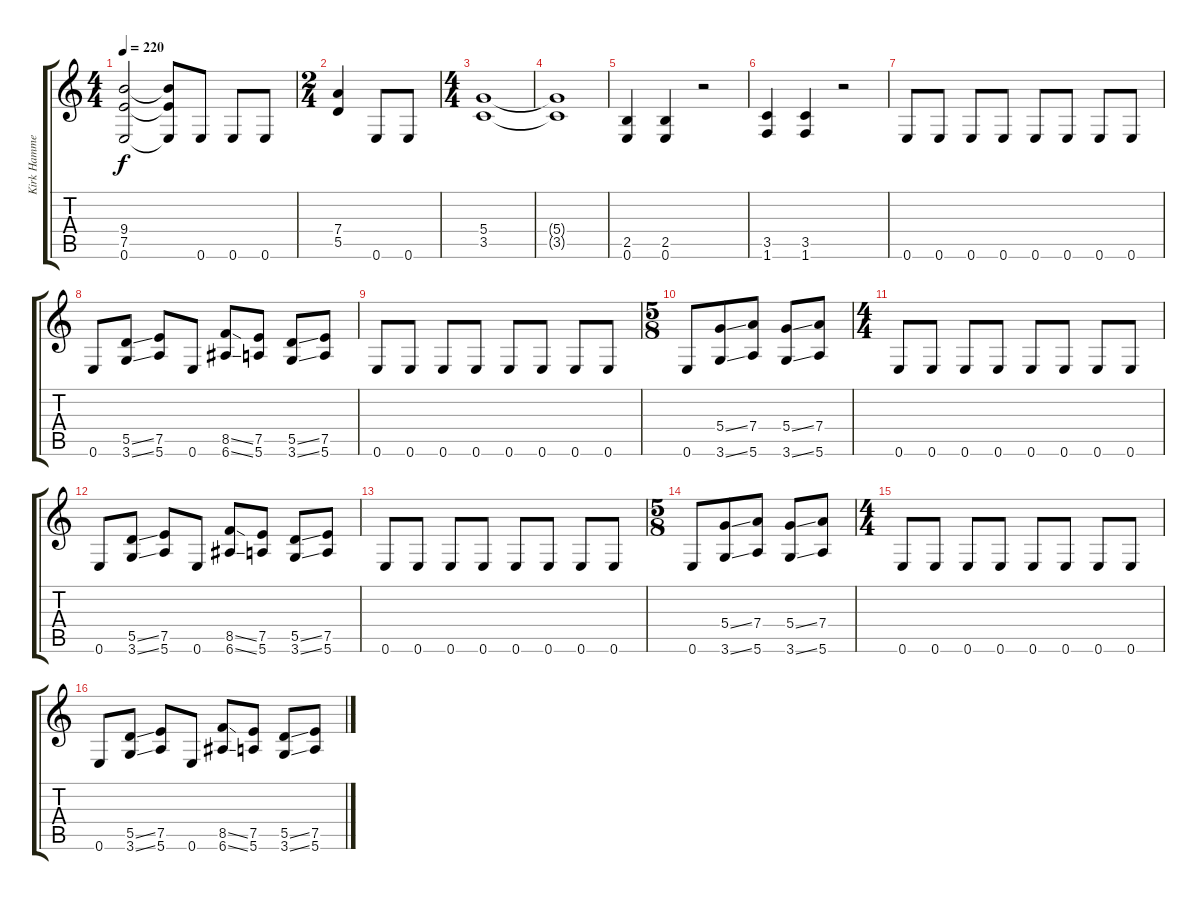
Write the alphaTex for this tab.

\track ("Kirk Hammett Distortion" "Kirk Hamme") {instrument distortionguitar}
\staff {score tabs}
\tuning (E4 B3 G3 D3 A2 E2) {hide}
\ts (4 4)
\tempo 220
\clef g2
\ks c
(9.4 7.5 0.6).2{dy f} (9.4{t} 7.5{t} 0.6{t}).8 0.6.8 0.6.8 0.6.8 |
\ts (2 4)
(7.4 5.5).4 0.6.8 0.6.8 |
\ts (4 4)
(5.4 3.5).1 |
(5.4{t} 3.5{t}).1 |
(2.5 0.6).4 (2.5 0.6).4 r.2 |
(3.5 1.6).4 (3.5 1.6).4 r.2 |
0.6.8 0.6.8 0.6.8 0.6.8 0.6.8 0.6.8 0.6.8 0.6.8 |
0.6.8 (5.5{ss} 3.6{ss}).8 (7.5 5.6).8 0.6.8 (8.5{ss} 6.6{ss}).8 (7.5 5.6).8 (5.5{ss} 3.6{ss}).8 (7.5 5.6).8 |
0.6.8 0.6.8 0.6.8 0.6.8 0.6.8 0.6.8 0.6.8 0.6.8 |
\ts (5 8)
0.6.8 (5.4{ss} 3.6{ss}).8 (7.4 5.6).8 (5.4{ss} 3.6{ss}).8 (7.4 5.6).8 |
\ts (4 4)
0.6.8 0.6.8 0.6.8 0.6.8 0.6.8 0.6.8 0.6.8 0.6.8 |
0.6.8 (5.5{ss} 3.6{ss}).8 (7.5 5.6).8 0.6.8 (8.5{ss} 6.6{ss}).8 (7.5 5.6).8 (5.5{ss} 3.6{ss}).8 (7.5 5.6).8 |
0.6.8 0.6.8 0.6.8 0.6.8 0.6.8 0.6.8 0.6.8 0.6.8 |
\ts (5 8)
0.6.8 (5.4{ss} 3.6{ss}).8 (7.4 5.6).8 (5.4{ss} 3.6{ss}).8 (7.4 5.6).8 |
\ts (4 4)
0.6.8 0.6.8 0.6.8 0.6.8 0.6.8 0.6.8 0.6.8 0.6.8 |
0.6.8 (5.5{ss} 3.6{ss}).8 (7.5 5.6).8 0.6.8 (8.5{ss} 6.6{ss}).8 (7.5 5.6).8 (5.5{ss} 3.6{ss}).8 (7.5 5.6).8
